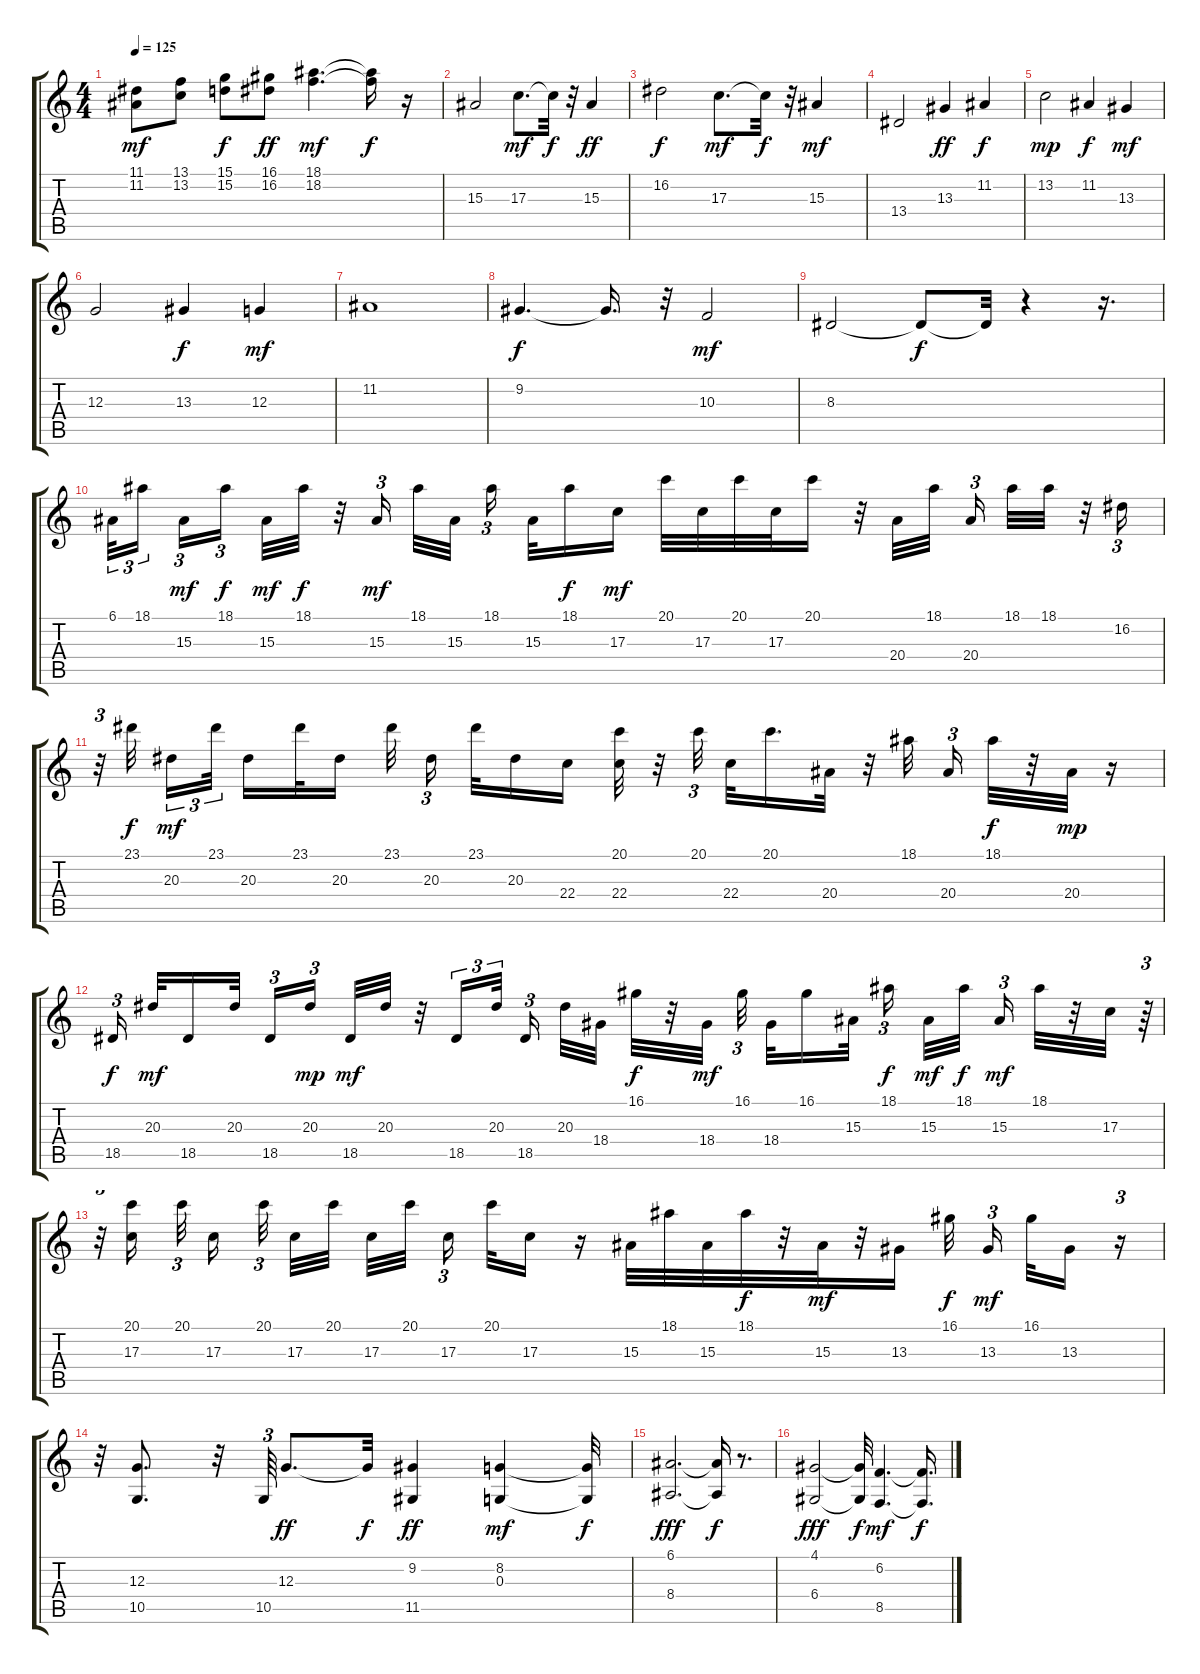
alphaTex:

\track "" {instrument acousticgrandpiano}
\staff {score tabs}
\tuning (E4 B3 G3 D3 A2 E2) {hide}
\ts (4 4)
\tempo 125
\clef g2
\ks c
(11.1 11.2).8{dy mf} (13.1 13.2).8 (15.1 15.2).8{dy f} (16.1 16.2).8{dy ff} (18.1 18.2).4{d dy mf} (18.1{t} 18.2{t}).16{dy f} r.16 |
15.3.2 17.3.8{d dy mf} 17.3{t}.32{dy f} r.32 15.3.4{dy ff} |
16.2.2{dy f} 17.3.8{d dy mf} 17.3{t}.32{dy f} r.32 15.3.4{dy mf} |
13.4.2 13.3.4{dy ff} 11.2.4{dy f} |
13.2.2{dy mp} 11.2.4{dy f} 13.3.4{dy mf} |
12.3.2 13.3.4{dy f} 12.3.4{dy mf} |
11.2.1 |
9.2.4{d dy f} 9.2{t}.16{d} r.32 10.3.2{dy mf} |
8.3.2 8.3{t}.8{dy f} 8.3{t}.32 r.4 r.16{d} |
6.1.32{tu (3 2)} 18.1.16{tu (3 2) beam splitsecondary} 15.3.16{tu (3 2) dy mf} 18.1.16{tu (3 2) dy f beam splitsecondary} 15.3.32{dy mf} 18.1.32{dy f} r.32 15.3.16{tu (3 2) dy mf} 18.1.32 15.3.32{beam splitsecondary} 18.1.16{tu (3 2) beam splitsecondary} 15.3.32 18.1.16{dy f} 17.3.16{dy mf} 20.1.32 17.3.32 20.1.32 17.3.32 20.1.16 r.32 20.4.32 18.1.32{beam splitsecondary} 20.4.16{tu (3 2) beam splitsecondary} 18.1.32 18.1.32 r.32 16.2.16{tu (3 2)} |
r.32{tu (3 2)} 23.1.32{dy f beam splitsecondary} 20.3.16{tu (3 2) dy mf} 23.1.32{tu (3 2) beam splitsecondary} 20.3.16 23.1.32 20.3.16 23.1.32{beam splitsecondary} 20.3.16{tu (3 2) beam splitsecondary} 23.1.32 20.3.16 22.4.16 (20.1 22.4).32 r.32 20.1.32{tu (3 2) beam splitsecondary} 22.4.32 20.1.16{d} 20.4.32 r.32 18.1.32{beam splitsecondary} 20.4.16{tu (3 2)} 18.1.32{dy f} r.32 20.4.32{dy mp} r.16 |
18.5.16{tu (3 2) dy f beam splitsecondary} 20.3.32{dy mf} 18.5.16 20.3.32{beam splitsecondary} 18.5.16{tu (3 2)} 20.3.16{tu (3 2) dy mp} 18.5.32{dy mf} 20.3.32 r.32 18.5.16{tu (3 2)} 20.3.32{tu (3 2) beam splitsecondary} 18.5.16{tu (3 2) beam splitsecondary} 20.3.32 18.4.32 16.1.32{dy f} r.32 18.4.32{dy mf beam splitsecondary} 16.1.32{tu (3 2) beam splitsecondary} 18.4.32 16.1.16 15.3.32 18.1.16{tu (3 2) dy f beam splitsecondary} 15.3.32{dy mf} 18.1.32{dy f beam splitsecondary} 15.3.16{tu (3 2) dy mf} 18.1.32 r.32 17.3.32 r.64{tu (3 2)} |
r.32{tu (3 2)} (20.1 17.3).16{beam splitsecondary} 20.1.32{tu (3 2) beam splitsecondary} 17.3.16{beam splitsecondary} 20.1.32{tu (3 2) beam splitsecondary} 17.3.32 20.1.32 17.3.32 20.1.32{beam splitsecondary} 17.3.16{tu (3 2) beam splitsecondary} 20.1.32 17.3.16 r.16 15.3.32 18.1.32 15.3.32 18.1.32{dy f} r.32 15.3.32{dy mf} r.32 13.3.16 16.1.32{dy f beam splitsecondary} 13.3.16{tu (3 2) dy mf beam splitsecondary} 16.1.32 13.3.16 r.16{tu (3 2)} |
r.32{tu (3 2)} (12.3 10.5).8{d} r.32 10.5.64{tu (3 2)} 12.3.8{d dy ff} 12.3{t}.32{dy f} (9.2 11.5).4{dy ff} (8.2 0.3).4{dy mf} (8.2{t} 0.3{t}).32{dy f} |
(6.1 8.4).2{d dy fff} (6.1{t} 8.4{t}).16{dy f} r.8{d} |
(4.1 6.4).2{dy fff} (4.1{t} 6.4{t}).32{dy f} (6.2 8.5).4{d dy mf} (6.2{t} 8.5{t}).16{d dy f}
